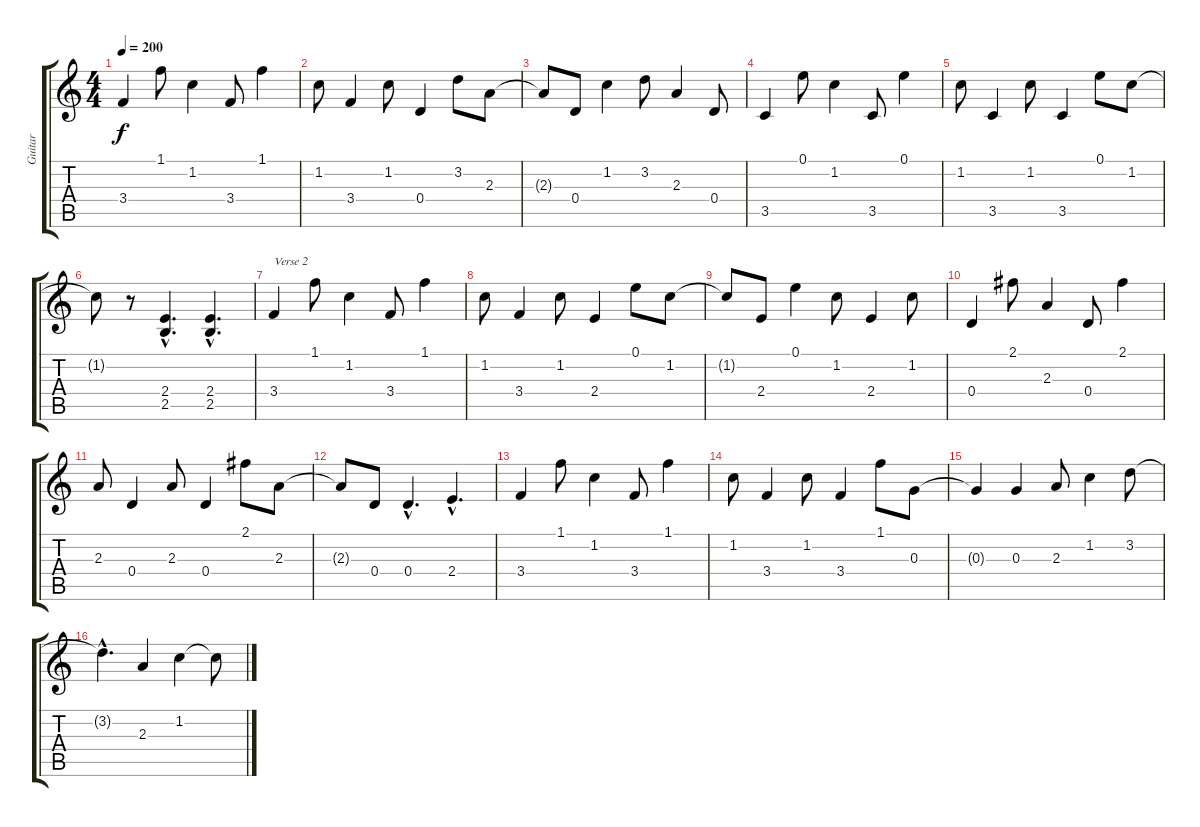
\track ("Guitar" "Guitar") {instrument electricguitarclean}
\staff {score tabs}
\tuning (E4 B3 G3 D3 A2 E2) {hide}
\ts (4 4)
\tempo 200
\clef g2
\ks c
3.4.4{dy f} 1.1.8 1.2.4 3.4.8 1.1.4 |
1.2.8 3.4.4 1.2.8 0.4.4 3.2.8 2.3.8 |
2.3{t}.8 0.4.8 1.2.4 3.2.8 2.3.4 0.4.8 |
3.5.4 0.1.8 1.2.4 3.5.8 0.1.4 |
1.2.8 3.5.4 1.2.8 3.5.4 0.1.8 1.2.8 |
1.2{t}.8 r.8 (2.4{hac} 2.5{hac}).4{d} (2.4{hac} 2.5{hac}).4{d} |
3.4.4{txt "Verse 2"} 1.1.8 1.2.4 3.4.8 1.1.4 |
1.2.8 3.4.4 1.2.8 2.4.4 0.1.8 1.2.8 |
1.2{t}.8 2.4.8 0.1.4 1.2.8 2.4.4 1.2.8 |
0.4.4 2.1.8 2.3.4 0.4.8 2.1.4 |
2.3.8 0.4.4 2.3.8 0.4.4 2.1.8 2.3.8 |
2.3{t}.8 0.4.8 0.4{hac}.4{d} 2.4{hac}.4{d} |
3.4.4 1.1.8 1.2.4 3.4.8 1.1.4 |
1.2.8 3.4.4 1.2.8 3.4.4 1.1.8 0.3.8 |
0.3{t}.4 0.3.4 2.3.8 1.2.4 3.2.8 |
3.2{hac t}.4{d} 2.3.4 1.2.4 1.2{t}.8
